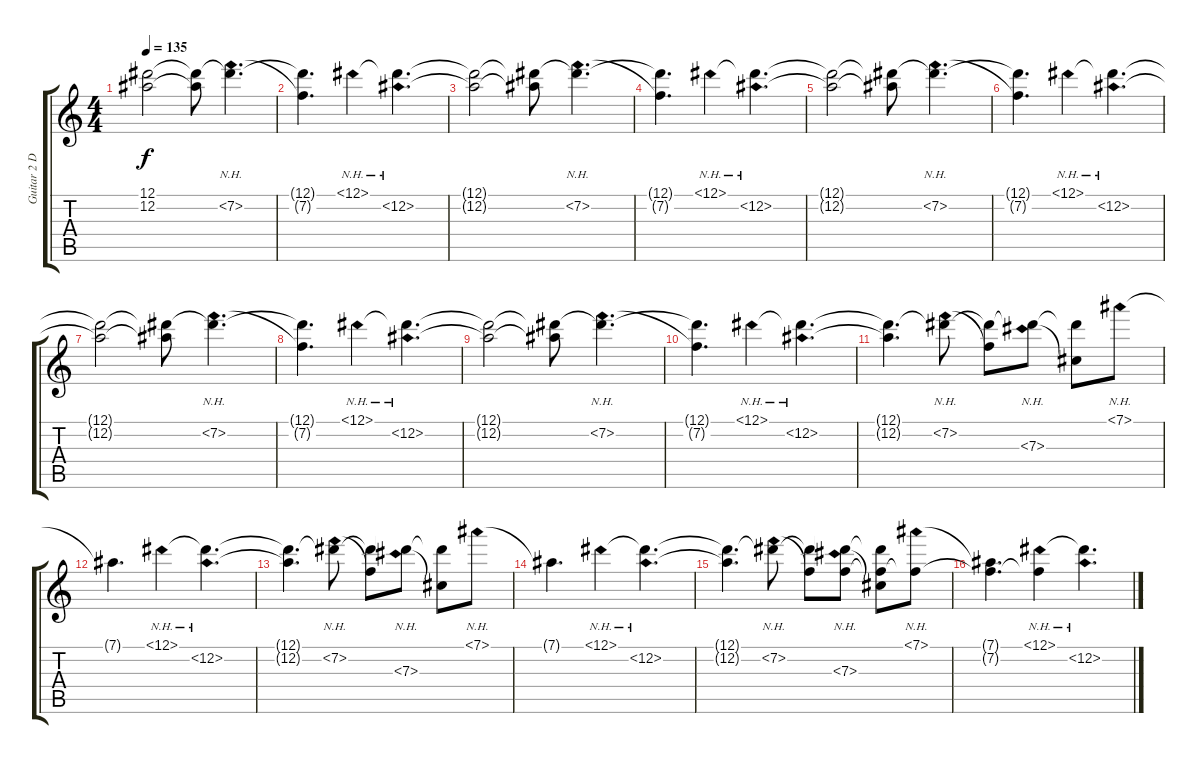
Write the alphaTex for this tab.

\track ("Guitar 2 Delay" "Guitar 2 D") {instrument electricguitarclean}
\staff {score tabs}
\tuning (Eb4 Bb3 Gb3 Db3 Ab2 Eb2) {hide}
\ts (4 4)
\tempo 135
\clef g2
\ks c
(12.1{t} 12.2{t}).2{dy f} (12.1{t} 12.2{t}).8 (12.1{t} 7.2{nh}).4{d} |
(12.1{t} 7.2{t}).4{d} 12.1{nh}.4 (12.1{t} 12.2{nh}).4{d} |
(12.1{t} 12.2{t}).2 (12.1{t} 12.2{t}).8 (12.1{t} 7.2{nh}).4{d} |
(12.1{t} 7.2{t}).4{d} 12.1{nh}.4 (12.1{t} 12.2{nh}).4{d} |
(12.1{t} 12.2{t}).2 (12.1{t} 12.2{t}).8 (12.1{t} 7.2{nh}).4{d} |
(12.1{t} 7.2{t}).4{d} 12.1{nh}.4 (12.1{t} 12.2{nh}).4{d} |
(12.1{t} 12.2{t}).2 (12.1{t} 12.2{t}).8 (12.1{t} 7.2{nh}).4{d} |
(12.1{t} 7.2{t}).4{d} 12.1{nh}.4 (12.1{t} 12.2{nh}).4{d} |
(12.1{t} 12.2{t}).2 (12.1{t} 12.2{t}).8 (12.1{t} 7.2{nh}).4{d} |
(12.1{t} 7.2{t}).4{d} 12.1{nh}.4 (12.1{t} 12.2{nh}).4{d} |
(12.1{t} 12.2{t}).4{d} (12.1{t} 7.2{nh}).8 (12.1{t} 7.2{t}).8 (12.1{t} 7.3{nh}).8 (12.1{t} 7.3{t}).8 7.1{nh}.8 |
7.1{t}.4{d} 12.1{nh}.4 (12.1{t} 12.2{nh}).4{d} |
(12.1{t} 12.2{t}).4{d} (12.1{t} 7.2{nh}).8 (12.1{t} 7.2{t}).8 (12.1{t} 7.3{nh}).8 (12.1{t} 7.3{t}).8 7.1{nh}.8 |
7.1{t}.4{d} 12.1{nh}.4 (12.1{t} 12.2{nh}).4{d} |
(12.1{t} 12.2{t}).4{d} (12.1{t} 7.2{nh}).8 (12.1{t} 7.2{t}).8 (12.1{t} 7.2{t} 7.3{nh}).8 (12.1{t} 7.2{t} 7.3{t}).8 (7.1{nh} 7.2{t}).8 |
(7.1{t} 7.2{t}).4{d} (12.1{nh} 7.2{t}).4 (12.1{t} 12.2{nh}).4{d}
